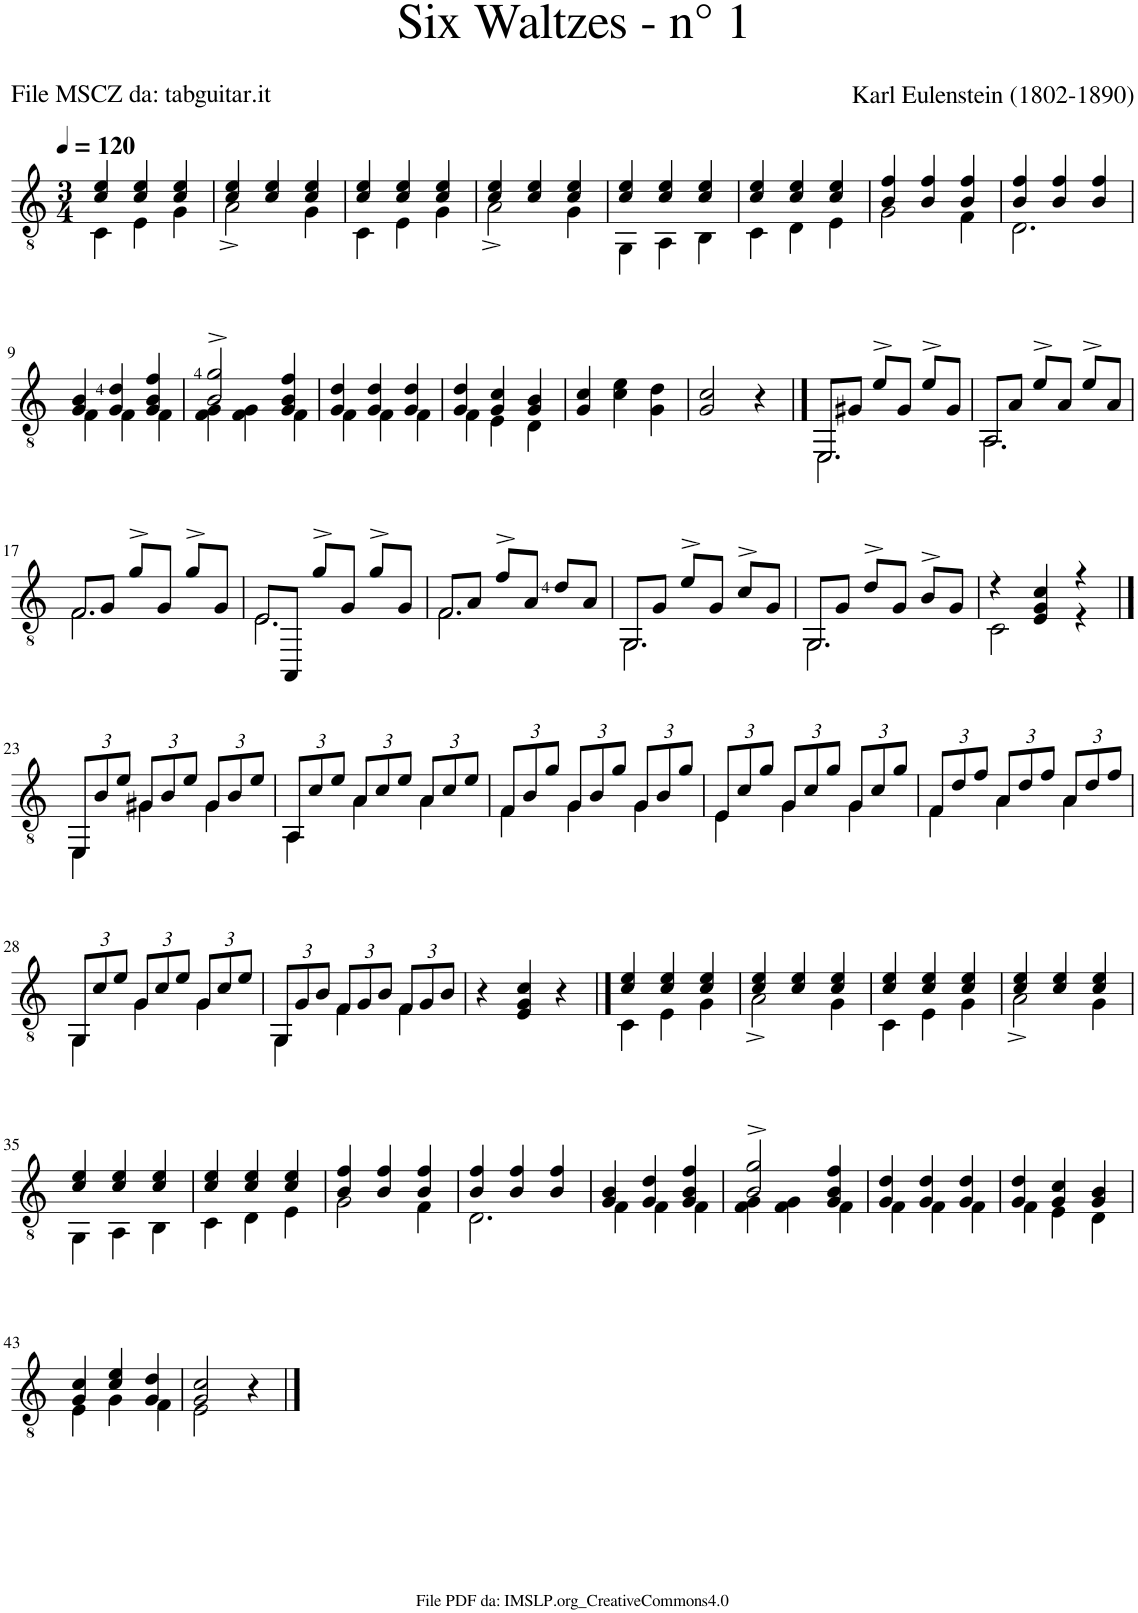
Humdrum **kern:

**kern
*part1
*staff1
*I"Guitar
*I'Guit.
*clefGv2
*k[]
*M3/4
*MM120
=1
*^
4c/ 4e/	4C\
4c/ 4e/	4E\
4c/ 4e/	4G\
=2	=2
4c/ 4e/	2A^\
4c/ 4e/	.
4c/ 4e/	4G\
=3	=3
4c/ 4e/	4C\
4c/ 4e/	4E\
4c/ 4e/	4G\
=4	=4
4c/ 4e/	2A^\
4c/ 4e/	.
4c/ 4e/	4G\
=5	=5
4c/ 4e/	4GG\
4c/ 4e/	4AA\
4c/ 4e/	4BB\
=6	=6
4c/ 4e/	4C\
4c/ 4e/	4D\
4c/ 4e/	4E\
=7	=7
4B/ 4f/	2G\
4B/ 4f/	.
4B/ 4f/	4F\
=8	=8
4B/ 4f/	2.D\
4B/ 4f/	.
4B/ 4f/	.
!!LO:LB:g=z	!!
=9	=9
4G/ 4B/	4F\
4G/ 4d/	4F\
4G/ 4B/ 4f/	4F\
=10	=10
2B/^ 2g/^	4F\ 4G\
.	4F\ 4G\
4G/ 4B/ 4f/	4F\
=11	=11
4G/ 4d/	4F\
4G/ 4d/	4F\
4G/ 4d/	4F\
=12	=12
4G/ 4d/	4F\
4G/ 4c/	4E\
4G/ 4B/	4D\
*v	*v
=13
4G/ 4c/
4c\ 4e\
4G\ 4d\
=14
2G/ 2c/
4r
==15
!LO:N:head=open
*^
8EE/L	2.EE\
8G#X/J	.
8e^/L	.
8G#/J	.
8e^/L	.
8G#/J	.
=16	=16
!LO:N:head=open	!
8AA/L	2.AA\
8A/J	.
8e^/L	.
8A/J	.
8e^/L	.
8A/J	.
!!LO:LB:g=z	!!
=17	=17
!LO:N:head=open	!
8F/L	2.F\
8G/J	.
8g^/L	.
8G/J	.
8g^/L	.
8G/J	.
=18	=18
!LO:N:head=open	!
8E/L	2.E\
8AAA/J	.
8g^/L	.
8G/J	.
8g^/L	.
8G/J	.
=19	=19
!LO:N:head=open	!
8F/L	2.F\
8A/J	.
8f^/L	.
8A/J	.
8d/L	.
8A/J	.
=20	=20
!LO:N:head=open	!
8GG/L	2.GG\
8G/J	.
8e^/L	.
8G/J	.
8c^/L	.
8G/J	.
=21	=21
!LO:N:head=open	!
8GG/L	2.GG\
8G/J	.
8d^/L	.
8G/J	.
8B^/L	.
8G/J	.
=22	=22
4r	2C\
4E/ 4G/ 4c/	.
4r	4r
!!LO:LB:g=z	!!
==23	==23
*Xbrackettup	*
12EE/L	4EE\
12B/	.
12e/J	.
12G#X/L	4G#\
12B/	.
12e/J	.
12G#/L	4G#\
12B/	.
12e/J	.
=24	=24
12AA/L	4AA\
12c/	.
12e/J	.
12A/L	4A\
12c/	.
12e/J	.
12A/L	4A\
12c/	.
12e/J	.
=25	=25
12F/L	4F\
12B/	.
12g/J	.
12G/L	4G\
12B/	.
12g/J	.
12G/L	4G\
12B/	.
12g/J	.
=26	=26
12E/L	4E\
12c/	.
12g/J	.
12G/L	4G\
12c/	.
12g/J	.
12G/L	4G\
12c/	.
12g/J	.
=27	=27
12F/L	4F\
12d/	.
12f/J	.
12A/L	4A\
12d/	.
12f/J	.
12A/L	4A\
12d/	.
12f/J	.
!!LO:LB:g=z	!!
=28	=28
12GG/L	4GG\
12c/	.
12e/J	.
12G/L	4G\
12c/	.
12e/J	.
12G/L	4G\
12c/	.
12e/J	.
=29	=29
12GG/L	4GG\
12G/	.
12B/J	.
12F/L	4F\
12G/	.
12B/J	.
12F/L	4F\
12G/	.
12B/J	.
*v	*v
=30
4r
4E/ 4G/ 4c/
4r
==31
*^
4c/ 4e/	4C\
4c/ 4e/	4E\
4c/ 4e/	4G\
=32	=32
4c/ 4e/	2A^\
4c/ 4e/	.
4c/ 4e/	4G\
=33	=33
4c/ 4e/	4C\
4c/ 4e/	4E\
4c/ 4e/	4G\
=34	=34
4c/ 4e/	2A^\
4c/ 4e/	.
4c/ 4e/	4G\
!!LO:LB:g=z	!!
=35	=35
4c/ 4e/	4GG\
4c/ 4e/	4AA\
4c/ 4e/	4BB\
=36	=36
4c/ 4e/	4C\
4c/ 4e/	4D\
4c/ 4e/	4E\
=37	=37
4B/ 4f/	2G\
4B/ 4f/	.
4B/ 4f/	4F\
=38	=38
4B/ 4f/	2.D\
4B/ 4f/	.
4B/ 4f/	.
=39	=39
4G/ 4B/	4F\
4G/ 4d/	4F\
4G/ 4B/ 4f/	4F\
=40	=40
2B/^ 2g/^	4F\ 4G\
.	4F\ 4G\
4G/ 4B/ 4f/	4F\
=41	=41
4G/ 4d/	4F\
4G/ 4d/	4F\
4G/ 4d/	4F\
=42	=42
4G/ 4d/	4F\
4G/ 4c/	4E\
4G/ 4B/	4D\
!!LO:LB:g=z	!!
=43	=43
4G/ 4c/	4E\
4c/ 4e/	4G\
4G/ 4d/	4F\
=44	=44
2G/ 2c/	2E\
4r	4ryy
*v	*v
==
*-
